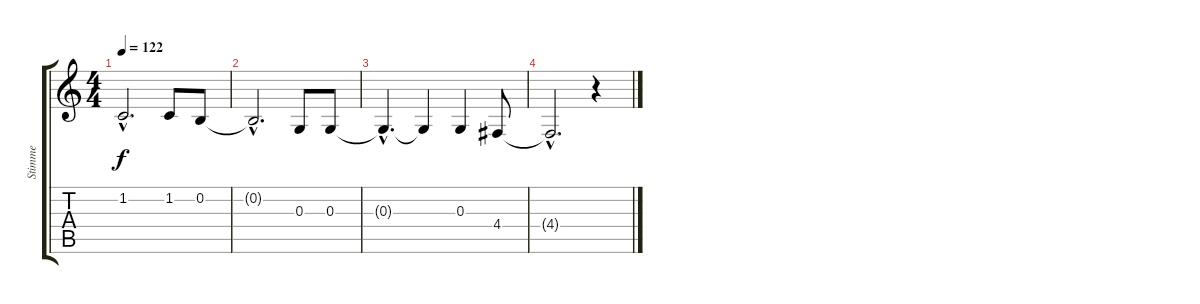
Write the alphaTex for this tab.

\track ("Stimme" "Stimme") {instrument ocarina}
\staff {score tabs}
\tuning (E4 B3 G3 D3 A2 E2) {hide}
\ts (4 4)
\tempo 122
\clef g2
\ks c
1.2{hac}.2{d dy f} 1.2.8 0.2.8 |
0.2{hac t}.2{d} 0.3.8 0.3.8 |
0.3{hac t}.4{d} 0.3{t}.4 0.3.4 4.4.8 |
4.4{hac t}.2{d} r.4
